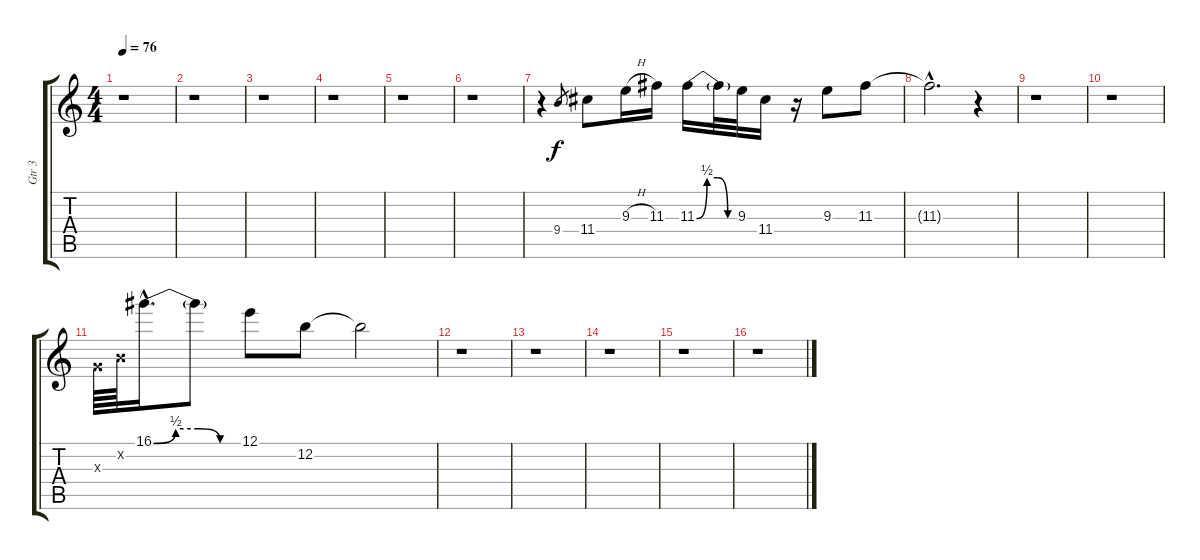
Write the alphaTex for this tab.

\track ("Gtr 3" "Gtr 3") {instrument distortionguitar}
\staff {score tabs}
\tuning (E4 B3 G3 D3 A2 E2) {hide}
\ts (4 4)
\tempo 76
\clef g2
\ks c
r.1{dy f} |
r.1 |
r.1 |
r.1 |
r.1 |
r.1 |
r.4 9.4.8{gr} 11.4.8 9.3{h}.16 11.3.16 11.3{be (custom 0 0 15 2 30 2 45 0 60 0)}.16 11.3{t}.32 9.3.32 11.4.16 r.16 9.3.8 11.3.8 |
11.3{hac t}.2{d} r.4 |
r.1 |
r.1 |
0.3{x}.64 0.2{x}.64 16.1{be (custom 0 0 15 2 30 2 45 0 60 0) hac}.16{d} 16.1{t}.8 12.1.8 12.2.8 12.2{t}.2 |
r.1 |
r.1 |
r.1 |
r.1 |
r.1
